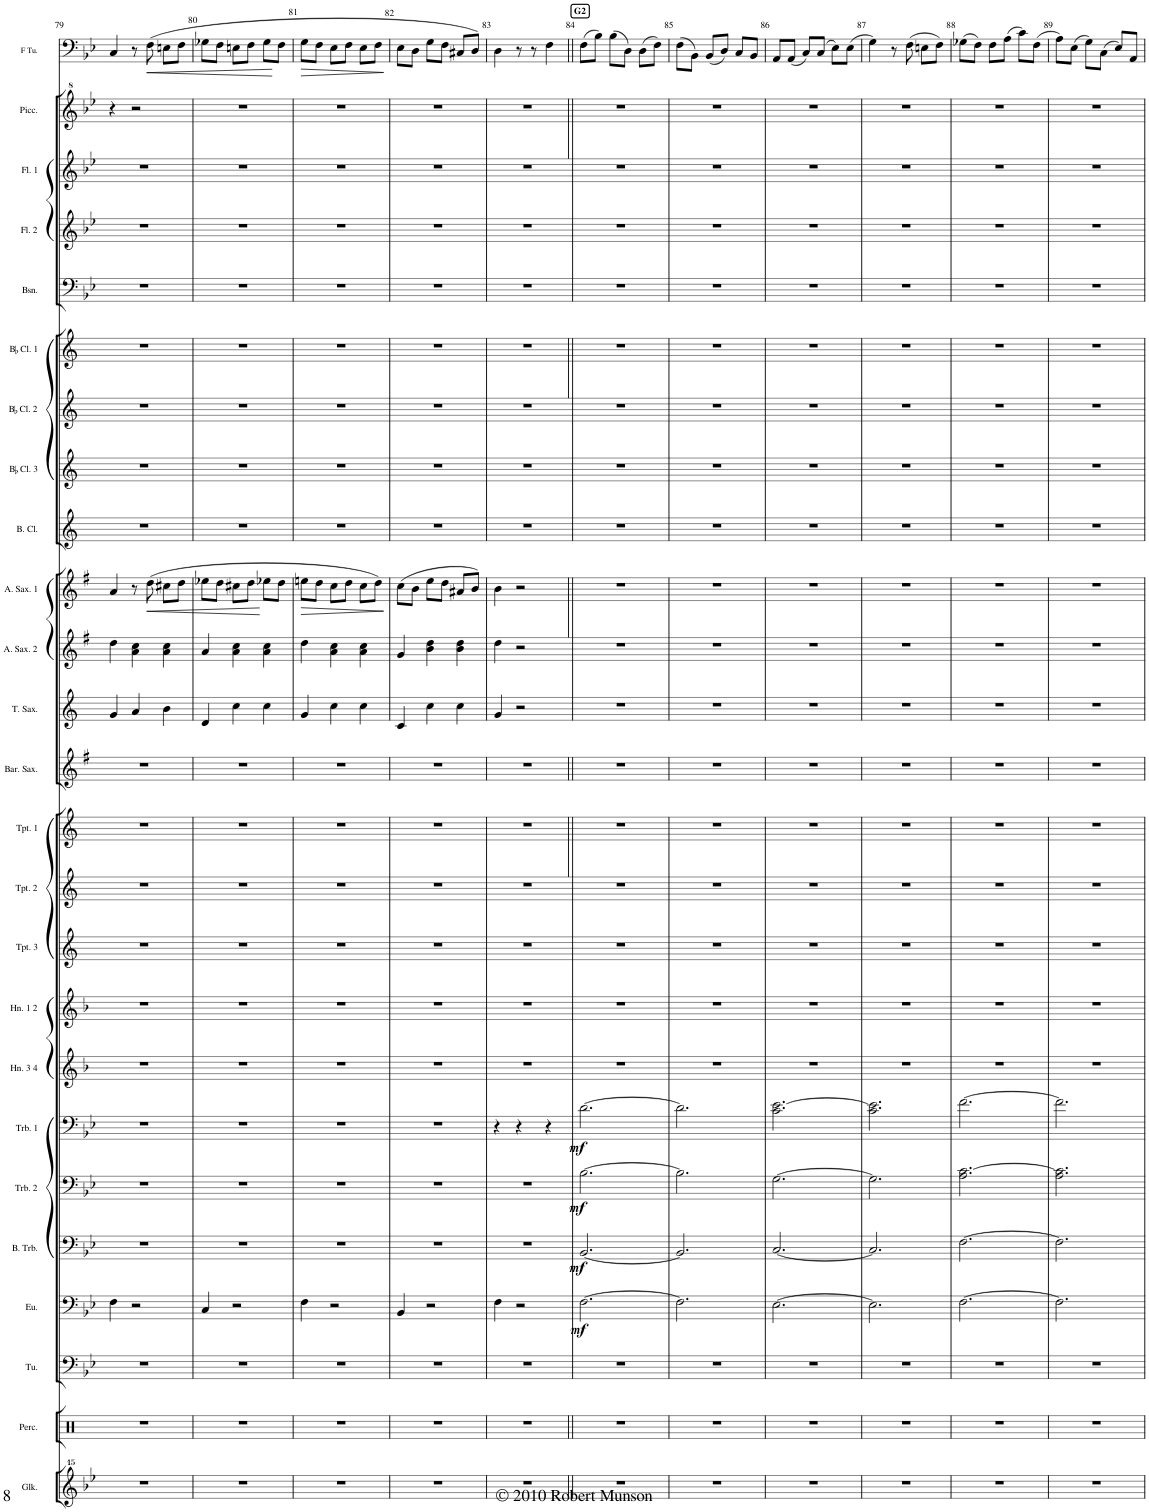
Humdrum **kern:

**kern	**kern	**kern	**kern	**dynam	**kern	**dynam	**kern	**dynam	**kern	**dynam	**kern	**kern	**kern	**kern	**kern	**kern	**kern	**kern	**kern	**dynam	**kern	**kern	**kern	**kern	**kern	**kern	**kern	**kern	**kern	**dynam
*part25	*part24	*part23	*part22	*part22	*part21	*part21	*part20	*part20	*part19	*part19	*part18	*part17	*part16	*part15	*part14	*part13	*part12	*part11	*part10	*part10	*part9	*part8	*part7	*part6	*part5	*part4	*part3	*part2	*part1	*part1
*staff25	*staff24	*staff23	*staff22	*staff22	*staff21	*staff21	*staff20	*staff20	*staff19	*staff19	*staff18	*staff17	*staff16	*staff15	*staff14	*staff13	*staff12	*staff11	*staff10	*staff10	*staff9	*staff8	*staff7	*staff6	*staff5	*staff4	*staff3	*staff2	*staff1	*staff1
*I"Glockenspiel	*I"Percussion	*I"Tuba	*I"Euphonium	*	*I"Bass Trombone	*	*I"Trombone 2	*	*I"Trombone 1	*	*I"Horn 3 4	*I"Horn 1 2	*I"BaccidentalFlat Trumpet 3	*I"BaccidentalFlat Trumpet 2	*I"BaccidentalFlat Trumpet 1	*I"Baritone Saxophone	*I"Tenor Saxophone	*I"Alto Saxophone 2	*I"Alto Saxophone 1	*	*I"Bass Clarinet	*I"BaccidentalFlat Clarinet 3	*I"BaccidentalFlat Clarinet 2	*I"BaccidentalFlat Clarinet 1	*I"Bassoon	*I"Flute 2	*I"Flute 1	*I"Piccolo	*I"Solo F Tuba	*
*I'Glk.	*I'Perc.	*I'Tu.	*I'Eu.	*	*I'B. Trb.	*	*I'Trb. 2	*	*I'Trb. 1	*	*I'Hn. 3 4	*I'Hn. 1 2	*I'Tpt. 3	*I'Tpt. 2	*I'Tpt. 1	*I'Bar. Sax.	*I'T. Sax.	*I'A. Sax. 2	*I'A. Sax. 1	*	*I'B. Cl.	*I'BaccidentalFlat Cl. 3	*I'BaccidentalFlat Cl. 2	*I'BaccidentalFlat Cl. 1	*I'Bsn.	*I'Fl. 2	*I'Fl. 1	*I'Picc.	*I'F Tu.	*
!!LO:PB:g=z
*clefG^^2	*clefX	*clefF4	*clefF4	*	*clefF4	*	*clefF4	*	*clefF4	*	*clefG2	*clefG2	*clefG2	*clefG2	*clefG2	*clefG2	*clefG2	*clefG2	*clefG2	*	*clefG2	*clefG2	*clefG2	*clefG2	*clefF4	*clefG2	*clefG2	*clefG^2	*clefF4	*
*	*	*	*	*	*	*	*	*	*	*	*Trd4c7	*Trd4c7	*Trd1c2	*Trd1c2	*Trd1c2	*Trd12c21	*Trd8c14	*Trd5c9	*Trd5c9	*	*Trd8c14	*Trd1c2	*Trd1c2	*Trd1c2	*	*	*	*Trd-7c-12	*	*
*k[b-e-]	*k[]	*k[b-e-]	*k[b-e-]	*	*k[b-e-]	*	*k[b-e-]	*	*k[b-e-]	*	*k[b-]	*k[b-]	*k[]	*k[]	*k[]	*k[f#]	*k[]	*k[f#]	*k[f#]	*	*k[]	*k[]	*k[]	*k[]	*k[b-e-]	*k[b-e-]	*k[b-e-]	*k[b-e-]	*k[b-e-]	*
*M3/4	*M3/4	*M3/4	*M3/4	*	*M3/4	*	*M3/4	*	*M3/4	*	*M3/4	*M3/4	*M3/4	*M3/4	*M3/4	*M3/4	*M3/4	*M3/4	*M3/4	*	*M3/4	*M3/4	*M3/4	*M3/4	*M3/4	*M3/4	*M3/4	*M3/4	*M3/4	*
=79	=79	=79	=79	=79	=79	=79	=79	=79	=79	=79	=79	=79	=79	=79	=79	=79	=79	=79	=79	=79	=79	=79	=79	=79	=79	=79	=79	=79	=79	=79
2.r	2.r	2.r	4F\	.	2.r	.	2.r	.	2.r	.	2.r	2.r	2.r	2.r	2.r	2.r	4g/	4dd\	4a/	.	2.r	2.r	2.r	2.r	2.r	2.r	2.r	4r	4C/	.
.	.	.	2r	.	.	.	.	.	.	.	.	.	.	.	.	.	4a/	4a\ 4cc\	8r	.	.	.	.	.	.	.	.	2r	8r	.
!	!	!	!	!	!	!	!	!	!	!	!	!	!	!	!	!	!	!	!	!LO:HP:b	!	!	!	!	!	!	!	!	!	!LO:HP:b
.	.	.	.	.	.	.	.	.	.	.	.	.	.	.	.	.	.	.	(8dd\	<	.	.	.	.	.	.	.	.	(8F\	<
.	.	.	.	.	.	.	.	.	.	.	.	.	.	.	.	.	4b\	4a\ 4cc\	8cc#X\L	.	.	.	.	.	.	.	.	.	8En\L	.
.	.	.	.	.	.	.	.	.	.	.	.	.	.	.	.	.	.	.	8dd\J	.	.	.	.	.	.	.	.	.	8F\J	.
.	.	.	.	.	.	.	.	.	.	.	.	.	.	.	.	.	.	.	.	[	.	.	.	.	.	.	.	.	.	.
=80	=80	=80	=80	=80	=80	=80	=80	=80	=80	=80	=80	=80	=80	=80	=80	=80	=80	=80	=80	=80	=80	=80	=80	=80	=80	=80	=80	=80	=80	=80
2.r	2.r	2.r	4C/	.	2.r	.	2.r	.	2.r	.	2.r	2.r	2.r	2.r	2.r	2.r	4d/	4a/	8ee-X\L	.	2.r	2.r	2.r	2.r	2.r	2.r	2.r	2.r	8G-X\L	.
.	.	.	.	.	.	.	.	.	.	.	.	.	.	.	.	.	.	.	8dd\J	.	.	.	.	.	.	.	.	.	8F\J	.
.	.	.	2r	.	.	.	.	.	.	.	.	.	.	.	.	.	4cc\	4a\ 4cc\	8cc#X\L	.	.	.	.	.	.	.	.	.	8En\L	.
.	.	.	.	.	.	.	.	.	.	.	.	.	.	.	.	.	.	.	8dd\J	.	.	.	.	.	.	.	.	.	8F\J	.
.	.	.	.	.	.	.	.	.	.	.	.	.	.	.	.	.	4cc\	4a\ 4cc\	8ee-X\L	.	.	.	.	.	.	.	.	.	8G-\L	.
.	.	.	.	.	.	.	.	.	.	.	.	.	.	.	.	.	.	.	8dd\J	.	.	.	.	.	.	.	.	.	8F\J	[
=81	=81	=81	=81	=81	=81	=81	=81	=81	=81	=81	=81	=81	=81	=81	=81	=81	=81	=81	=81	=81	=81	=81	=81	=81	=81	=81	=81	=81	=81	=81
!	!	!	!	!	!	!	!	!	!	!	!	!	!	!	!	!	!	!	!	!LO:HP:b	!	!	!	!	!	!	!	!	!	!LO:HP:b
2.r	2.r	2.r	4F\	.	2.r	.	2.r	.	2.r	.	2.r	2.r	2.r	2.r	2.r	2.r	4g/	4dd\	8een\L	>	2.r	2.r	2.r	2.r	2.r	2.r	2.r	2.r	8G\L	>
.	.	.	.	.	.	.	.	.	.	.	.	.	.	.	.	.	.	.	8dd\J	.	.	.	.	.	.	.	.	.	8F\J	.
.	.	.	2r	.	.	.	.	.	.	.	.	.	.	.	.	.	4cc\	4a\ 4cc\	8cc\L	.	.	.	.	.	.	.	.	.	8E-\L	.
.	.	.	.	.	.	.	.	.	.	.	.	.	.	.	.	.	.	.	8dd\J	.	.	.	.	.	.	.	.	.	8F\J	.
.	.	.	.	.	.	.	.	.	.	.	.	.	.	.	.	.	4cc\	4a\ 4cc\	8cc\L	.	.	.	.	.	.	.	.	.	8E-\L	.
.	.	.	.	.	.	.	.	.	.	.	.	.	.	.	.	.	.	.	8dd\J)	.	.	.	.	.	.	.	.	.	8F\J	.
.	.	.	.	.	.	.	.	.	.	.	.	.	.	.	.	.	.	.	.	]	.	.	.	.	.	.	.	.	.	]
=82	=82	=82	=82	=82	=82	=82	=82	=82	=82	=82	=82	=82	=82	=82	=82	=82	=82	=82	=82	=82	=82	=82	=82	=82	=82	=82	=82	=82	=82	=82
2.r	2.r	2.r	4BB-/	.	2.r	.	2.r	.	2.r	.	2.r	2.r	2.r	2.r	2.r	2.r	4c/	4g/	(8cc\L	.	2.r	2.r	2.r	2.r	2.r	2.r	2.r	2.r	8E-\L	.
.	.	.	.	.	.	.	.	.	.	.	.	.	.	.	.	.	.	.	8b\J	.	.	.	.	.	.	.	.	.	8D\J	.
.	.	.	2r	.	.	.	.	.	.	.	.	.	.	.	.	.	4cc\	4b\ 4dd\	8ee\L	.	.	.	.	.	.	.	.	.	8G\L	.
.	.	.	.	.	.	.	.	.	.	.	.	.	.	.	.	.	.	.	8dd\J	.	.	.	.	.	.	.	.	.	8F\J	.
.	.	.	.	.	.	.	.	.	.	.	.	.	.	.	.	.	4cc\	4b\ 4dd\	8a#X/L	.	.	.	.	.	.	.	.	.	8C#X/L	.
.	.	.	.	.	.	.	.	.	.	.	.	.	.	.	.	.	.	.	8b/J)	.	.	.	.	.	.	.	.	.	8D/J)	.
=83	=83	=83	=83	=83	=83	=83	=83	=83	=83	=83	=83	=83	=83	=83	=83	=83	=83	=83	=83	=83	=83	=83	=83	=83	=83	=83	=83	=83	=83	=83
2.r	2.r	2.r	4F\	.	2.r	.	2.r	.	4r	.	2.r	2.r	2.r	2.r	2.r	2.r	4g/	4dd\	4b\	.	2.r	2.r	2.r	2.r	2.r	2.r	2.r	2.r	4D\	.
.	.	.	2r	.	.	.	.	.	4r	.	.	.	.	.	.	.	2r	2r	2r	.	.	.	.	.	.	.	.	.	8r	.
.	.	.	.	.	.	.	.	.	.	.	.	.	.	.	.	.	.	.	.	.	.	.	.	.	.	.	.	.	8r	.
.	.	.	.	.	.	.	.	.	4r	.	.	.	.	.	.	.	.	.	.	.	.	.	.	.	.	.	.	.	4F\	.
=84||	=84||	=84||	=84||	=84||	=84||	=84||	=84||	=84||	=84||	=84||	=84||	=84||	=84||	=84||	=84||	=84||	=84||	=84||	=84||	=84||	=84||	=84||	=84||	=84||	=84||	=84||	=84||	=84||	=84||	=84||
!	!	!	!	!	!	!	!	!	!	!	!	!	!	!	!	!	!	!	!	!	!	!	!	!	!	!	!	!	!LO:TX:a:B:t=G2	!
!	!	!	!	!LO:DY:b	!	!LO:DY:b	!	!LO:DY:b	!	!LO:DY:b	!	!	!	!	!	!	!	!	!	!	!	!	!	!	!	!	!	!	!	!
2.r	2.r	2.r	[2.F\	mf	[2.BB-/	mf	[2.B-\	mf	[2.d\	mf	2.r	2.r	2.r	2.r	2.r	2.r	2.r	2.r	2.r	.	2.r	2.r	2.r	2.r	2.r	2.r	2.r	2.r	(8F\L	.
.	.	.	.	.	.	.	.	.	.	.	.	.	.	.	.	.	.	.	.	.	.	.	.	.	.	.	.	.	8B-\J)	.
.	.	.	.	.	.	.	.	.	.	.	.	.	.	.	.	.	.	.	.	.	.	.	.	.	.	.	.	.	(8B-\L	.
.	.	.	.	.	.	.	.	.	.	.	.	.	.	.	.	.	.	.	.	.	.	.	.	.	.	.	.	.	8D\J)	.
.	.	.	.	.	.	.	.	.	.	.	.	.	.	.	.	.	.	.	.	.	.	.	.	.	.	.	.	.	(8D\L	.
.	.	.	.	.	.	.	.	.	.	.	.	.	.	.	.	.	.	.	.	.	.	.	.	.	.	.	.	.	8F\J)	.
=85	=85	=85	=85	=85	=85	=85	=85	=85	=85	=85	=85	=85	=85	=85	=85	=85	=85	=85	=85	=85	=85	=85	=85	=85	=85	=85	=85	=85	=85	=85
2.r	2.r	2.r	2.F\]	.	2.BB-/]	.	2.B-\]	.	2.d\]	.	2.r	2.r	2.r	2.r	2.r	2.r	2.r	2.r	2.r	.	2.r	2.r	2.r	2.r	2.r	2.r	2.r	2.r	(8F\L	.
.	.	.	.	.	.	.	.	.	.	.	.	.	.	.	.	.	.	.	.	.	.	.	.	.	.	.	.	.	8BB-\J)	.
.	.	.	.	.	.	.	.	.	.	.	.	.	.	.	.	.	.	.	.	.	.	.	.	.	.	.	.	.	(8BB-/L	.
.	.	.	.	.	.	.	.	.	.	.	.	.	.	.	.	.	.	.	.	.	.	.	.	.	.	.	.	.	8D/J)	.
.	.	.	.	.	.	.	.	.	.	.	.	.	.	.	.	.	.	.	.	.	.	.	.	.	.	.	.	.	8C/L	.
.	.	.	.	.	.	.	.	.	.	.	.	.	.	.	.	.	.	.	.	.	.	.	.	.	.	.	.	.	8BB-/J	.
=86	=86	=86	=86	=86	=86	=86	=86	=86	=86	=86	=86	=86	=86	=86	=86	=86	=86	=86	=86	=86	=86	=86	=86	=86	=86	=86	=86	=86	=86	=86
2.r	2.r	2.r	[2.E-\	.	[2.C/	.	[2.G\	.	2.c\ [2.e-\	.	2.r	2.r	2.r	2.r	2.r	2.r	2.r	2.r	2.r	.	2.r	2.r	2.r	2.r	2.r	2.r	2.r	2.r	8AA/L	.
.	.	.	.	.	.	.	.	.	.	.	.	.	.	.	.	.	.	.	.	.	.	.	.	.	.	.	.	.	(8AA/J	.
.	.	.	.	.	.	.	.	.	.	.	.	.	.	.	.	.	.	.	.	.	.	.	.	.	.	.	.	.	8C/L)	.
.	.	.	.	.	.	.	.	.	.	.	.	.	.	.	.	.	.	.	.	.	.	.	.	.	.	.	.	.	(8C/J	.
.	.	.	.	.	.	.	.	.	.	.	.	.	.	.	.	.	.	.	.	.	.	.	.	.	.	.	.	.	8E-\L)	.
.	.	.	.	.	.	.	.	.	.	.	.	.	.	.	.	.	.	.	.	.	.	.	.	.	.	.	.	.	(8E-\J	.
=87	=87	=87	=87	=87	=87	=87	=87	=87	=87	=87	=87	=87	=87	=87	=87	=87	=87	=87	=87	=87	=87	=87	=87	=87	=87	=87	=87	=87	=87	=87
2.r	2.r	2.r	2.E-\]	.	2.C/]	.	2.G\]	.	2.c\ 2.e-\]	.	2.r	2.r	2.r	2.r	2.r	2.r	2.r	2.r	2.r	.	2.r	2.r	2.r	2.r	2.r	2.r	2.r	2.r	4G\)	.
.	.	.	.	.	.	.	.	.	.	.	.	.	.	.	.	.	.	.	.	.	.	.	.	.	.	.	.	.	8r	.
.	.	.	.	.	.	.	.	.	.	.	.	.	.	.	.	.	.	.	.	.	.	.	.	.	.	.	.	.	(8F\	.
.	.	.	.	.	.	.	.	.	.	.	.	.	.	.	.	.	.	.	.	.	.	.	.	.	.	.	.	.	8En\L	.
.	.	.	.	.	.	.	.	.	.	.	.	.	.	.	.	.	.	.	.	.	.	.	.	.	.	.	.	.	8F\J)	.
=88	=88	=88	=88	=88	=88	=88	=88	=88	=88	=88	=88	=88	=88	=88	=88	=88	=88	=88	=88	=88	=88	=88	=88	=88	=88	=88	=88	=88	=88	=88
2.r	2.r	2.r	[2.F\	.	[2.F\	.	2.A\ [2.c\	.	[2.f\	.	2.r	2.r	2.r	2.r	2.r	2.r	2.r	2.r	2.r	.	2.r	2.r	2.r	2.r	2.r	2.r	2.r	2.r	(8G-X\L	.
.	.	.	.	.	.	.	.	.	.	.	.	.	.	.	.	.	.	.	.	.	.	.	.	.	.	.	.	.	8F\J)	.
.	.	.	.	.	.	.	.	.	.	.	.	.	.	.	.	.	.	.	.	.	.	.	.	.	.	.	.	.	8F\L	.
.	.	.	.	.	.	.	.	.	.	.	.	.	.	.	.	.	.	.	.	.	.	.	.	.	.	.	.	.	(8A\J	.
.	.	.	.	.	.	.	.	.	.	.	.	.	.	.	.	.	.	.	.	.	.	.	.	.	.	.	.	.	8c\L)	.
.	.	.	.	.	.	.	.	.	.	.	.	.	.	.	.	.	.	.	.	.	.	.	.	.	.	.	.	.	(8F\J	.
=89	=89	=89	=89	=89	=89	=89	=89	=89	=89	=89	=89	=89	=89	=89	=89	=89	=89	=89	=89	=89	=89	=89	=89	=89	=89	=89	=89	=89	=89	=89
2.r	2.r	2.r	2.F\]	.	2.F\]	.	2.A\ 2.c\]	.	2.f\]	.	2.r	2.r	2.r	2.r	2.r	2.r	2.r	2.r	2.r	.	2.r	2.r	2.r	2.r	2.r	2.r	2.r	2.r	8A\L)	.
.	.	.	.	.	.	.	.	.	.	.	.	.	.	.	.	.	.	.	.	.	.	.	.	.	.	.	.	.	(8E-\J	.
.	.	.	.	.	.	.	.	.	.	.	.	.	.	.	.	.	.	.	.	.	.	.	.	.	.	.	.	.	8G\L)	.
.	.	.	.	.	.	.	.	.	.	.	.	.	.	.	.	.	.	.	.	.	.	.	.	.	.	.	.	.	(8C\J	.
.	.	.	.	.	.	.	.	.	.	.	.	.	.	.	.	.	.	.	.	.	.	.	.	.	.	.	.	.	8E-/L)	.
.	.	.	.	.	.	.	.	.	.	.	.	.	.	.	.	.	.	.	.	.	.	.	.	.	.	.	.	.	8AA/J	.
=	=	=	=	=	=	=	=	=	=	=	=	=	=	=	=	=	=	=	=	=	=	=	=	=	=	=	=	=	=	=
*-	*-	*-	*-	*-	*-	*-	*-	*-	*-	*-	*-	*-	*-	*-	*-	*-	*-	*-	*-	*-	*-	*-	*-	*-	*-	*-	*-	*-	*-	*-
